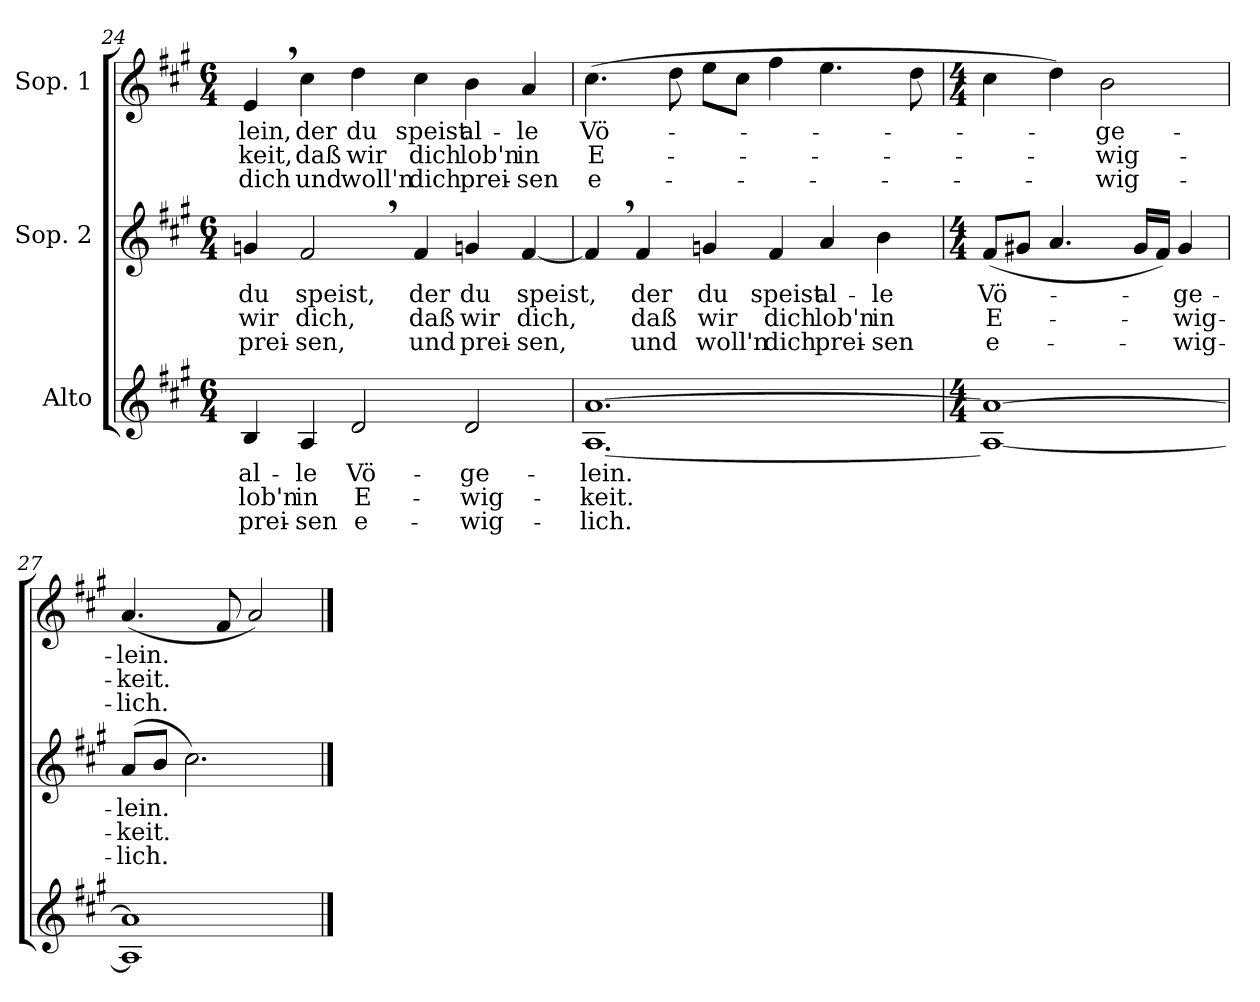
**kern	**text	**text	**text	**kern	**text	**text	**text	**kern	**text	**text	**text
*part3	*part3	*part3	*part3	*part2	*part2	*part2	*part2	*part1	*part1	*part1	*part1
*staff3	*staff3	*staff3	*staff3	*staff2	*staff2	*staff2	*staff2	*staff1	*staff1	*staff1	*staff1
*I"Alto	*	*	*	*I"Sop. 2	*	*	*	*I"Sop. 1	*	*	*
*clefG2	*	*	*	*clefG2	*	*	*	*clefG2	*	*	*
*k[f#c#g#]	*	*	*	*k[f#c#g#]	*	*	*	*k[f#c#g#]	*	*	*
*A:	*	*	*	*A:	*	*	*	*A:	*	*	*
*M6/4	*	*	*	*M6/4	*	*	*	*M6/4	*	*	*
=24	=24	=24	=24	=24	=24	=24	=24	=24	=24	=24	=24
!	!LO:LY:b	!LO:LY:b	!LO:LY:b	!	!	!	!	!	!	!	!
!	!	!	!	!	!LO:LY:b	!LO:LY:b	!LO:LY:b	!	!	!	!
!	!	!	!	!	!	!	!	!	!LO:LY:b	!LO:LY:b	!LO:LY:b
4B/	al-	lob'n	prei-	4gn/	du	wir	prei-	4e,>/	-lein,	-keit,	dich
!	!LO:LY:b	!LO:LY:b	!LO:LY:b	!	!	!	!	!	!	!	!
!	!	!	!	!	!LO:LY:b	!LO:LY:b	!LO:LY:b	!	!	!	!
!	!	!	!	!	!	!	!	!	!LO:LY:b	!LO:LY:b	!LO:LY:b
4A/	-le	in	-sen	2f#,>/	speist,	dich,	-sen,	4cc#\	der	daß	und
!	!LO:LY:b	!LO:LY:b	!LO:LY:b	!	!	!	!	!	!	!	!
!	!	!	!	!	!	!	!	!	!LO:LY:b	!LO:LY:b	!LO:LY:b
2d/	Vö-	E-	e-	.	.	.	.	4dd\	du	wir	woll'n
!	!	!	!	!	!LO:LY:b	!LO:LY:b	!LO:LY:b	!	!	!	!
!	!	!	!	!	!	!	!	!	!LO:LY:b	!LO:LY:b	!LO:LY:b
.	.	.	.	4f#/	der	daß	und	4cc#\	speist	dich	dich
!	!LO:LY:b	!LO:LY:b	!LO:LY:b	!	!	!	!	!	!	!	!
!	!	!	!	!	!LO:LY:b	!LO:LY:b	!LO:LY:b	!	!	!	!
!	!	!	!	!	!	!	!	!	!LO:LY:b	!LO:LY:b	!LO:LY:b
2d/	-ge-	-wig-	-wig-	4gn/	du	wir	prei-	4b\	al-	lob'n	prei-
!	!	!	!	!	!LO:LY:b	!LO:LY:b	!LO:LY:b	!	!	!	!
!	!	!	!	!	!	!	!	!	!LO:LY:b	!LO:LY:b	!LO:LY:b
.	.	.	.	[4f#/	speist,	dich,	-sen,	4a/	-le	in	-sen
!!LO:LB:g=z
=25	=25	=25	=25	=25	=25	=25	=25	=25	=25	=25	=25
!	!LO:LY:b	!LO:LY:b	!LO:LY:b	!	!	!	!	!	!	!	!
*^	*	*	*	*	*	*	*	*	*	*	*
!	!	!	!	!	!	!	!	!	!	!LO:LY:b	!LO:LY:b	!LO:LY:b
[>1.a	[<1.A	-lein.	-keit.	-lich.	4f#,>/]	.	.	.	(>4.cc#\	Vö-	E-	e-
!	!	!	!	!	!	!LO:LY:b	!LO:LY:b	!LO:LY:b	!	!	!	!
.	.	.	.	.	4f#/	der	daß	und	.	.	.	.
.	.	.	.	.	.	.	.	.	8dd\	.	.	.
!	!	!	!	!	!	!LO:LY:b	!LO:LY:b	!LO:LY:b	!	!	!	!
.	.	.	.	.	4gn/	du	wir	woll'n	8ee\L	.	.	.
.	.	.	.	.	.	.	.	.	8cc#\J	.	.	.
!	!	!	!	!	!	!LO:LY:b	!LO:LY:b	!LO:LY:b	!	!	!	!
.	.	.	.	.	4f#/	speist	dich	dich	4ff#\	.	.	.
!	!	!	!	!	!	!LO:LY:b	!LO:LY:b	!LO:LY:b	!	!	!	!
.	.	.	.	.	4a/	al-	lob'n	prei-	4.ee\	.	.	.
!	!	!	!	!	!	!LO:LY:b	!LO:LY:b	!LO:LY:b	!	!	!	!
.	.	.	.	.	4b\	-le	in	-sen	.	.	.	.
.	.	.	.	.	.	.	.	.	8dd\	.	.	.
=26	=26	=26	=26	=26	=26	=26	=26	=26	=26	=26	=26	=26
*M4/4	*	*	*	*	*M4/4	*	*	*	*M4/4	*	*	*
!	!	!	!	!	!	!LO:LY:b	!LO:LY:b	!LO:LY:b	!	!	!	!
1a_	1A_	.	.	.	(<8f#/L	Vö-	E-	e-	4cc#\	.	.	.
.	.	.	.	.	8g#X/J	.	.	.	.	.	.	.
.	.	.	.	.	4.a/	.	.	.	4dd\)	.	.	.
!	!	!	!	!	!	!	!	!	!	!LO:LY:b	!LO:LY:b	!LO:LY:b
.	.	.	.	.	.	.	.	.	2b\	-ge-	-wig-	-wig-
.	.	.	.	.	16g#/LL	.	.	.	.	.	.	.
.	.	.	.	.	16f#/JJ)	.	.	.	.	.	.	.
!	!	!	!	!	!	!LO:LY:b	!LO:LY:b	!LO:LY:b	!	!	!	!
.	.	.	.	.	4g#/	-ge-	-wig-	-wig-	.	.	.	.
=27	=27	=27	=27	=27	=27	=27	=27	=27	=27	=27	=27	=27
!	!	!	!	!	!	!LO:LY:b	!LO:LY:b	!LO:LY:b	!	!	!	!
!	!	!	!	!	!	!	!	!	!	!LO:LY:b	!LO:LY:b	!LO:LY:b
1a]	1A]	.	.	.	(>8a/L	-lein.	-keit.	-lich.	(<4.a/	-lein.	-keit.	-lich.
.	.	.	.	.	8b/J	.	.	.	.	.	.	.
.	.	.	.	.	2.cc#\)	.	.	.	.	.	.	.
.	.	.	.	.	.	.	.	.	8f#/	.	.	.
.	.	.	.	.	.	.	.	.	2a/)	.	.	.
*v	*v	*	*	*	*	*	*	*	*	*	*	*
==	==	==	==	==	==	==	==	==	==	==	==
*-	*-	*-	*-	*-	*-	*-	*-	*-	*-	*-	*-
